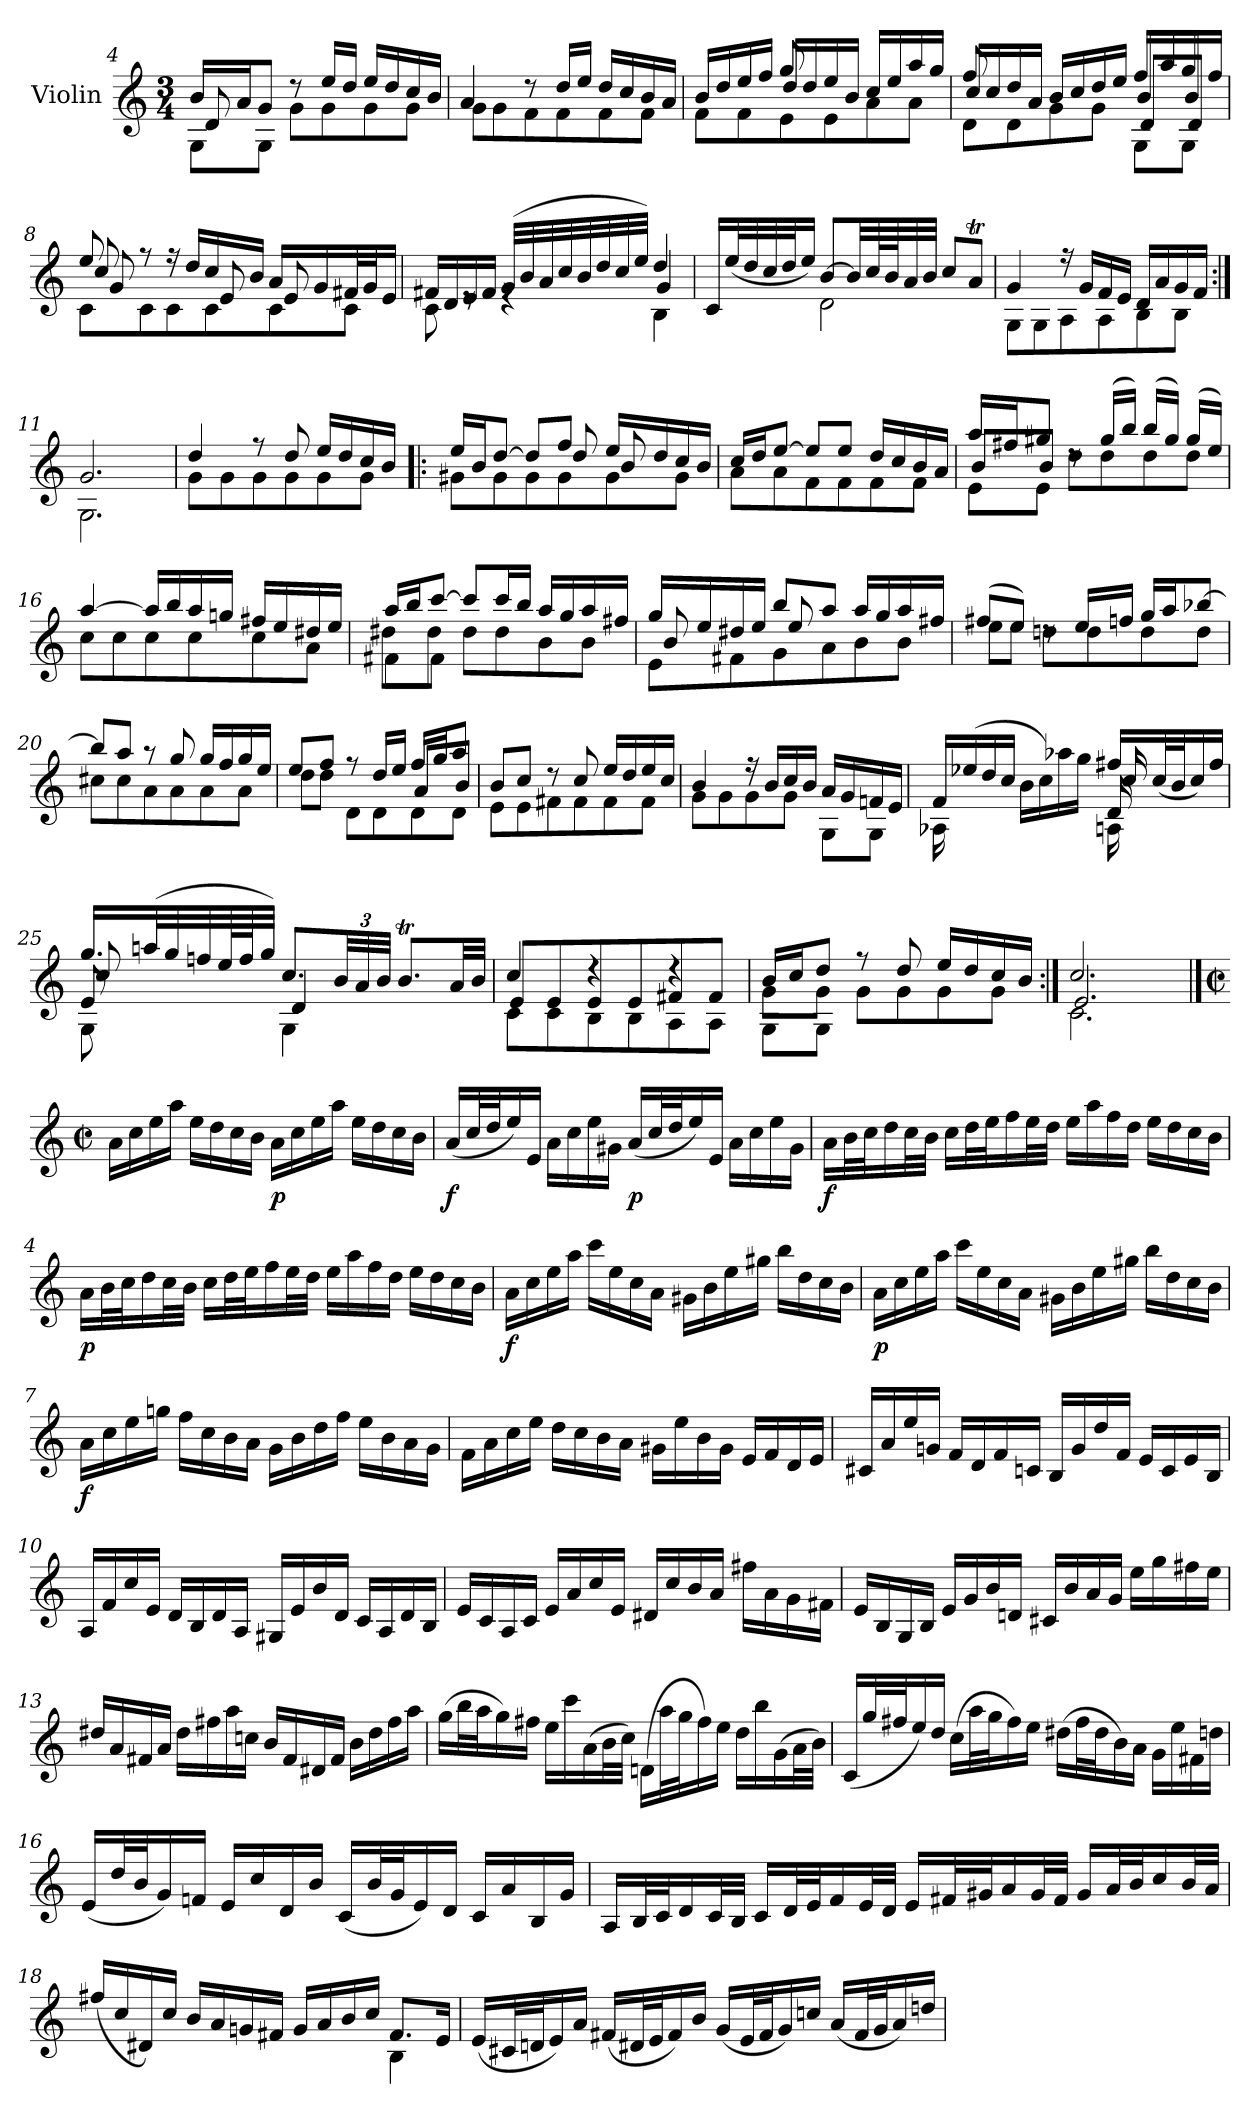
**kern	**dynam
*part1	*part1
*staff1	*staff1
*I"Violin	*
*I'Vln.	*
*clefG2	*
*k[]	*
*M3/4	*
=4	=4
*^	*
*	*^	*
16b/LL	8G\L	8d/	.
16a/J	.	.	.
8g/J	8G\J	8ryy	.
8r	8g\L	4ryy	.
16ee/LL	8g\	.	.
16dd/JJ	.	.	.
16ee/LL	8g\	4ryy	.
16dd/	.	.	.
16cc/	8g\J	.	.
16b/JJ	.	.	.
*	*v	*v	*
!!LO:LB:g=z
=5	=5	=5
4a/	8g\L	.
.	8g\	.
8r	8f\	.
16dd/LL	8f\	.
16ee/JJ	.	.
16dd/LL	8f\	.
16cc/	.	.
16b/	8f\J	.
16a/JJ	.	.
=6	=6	=6
*	*^	*
16b/LL	8f\L	4ryy	.
16dd/	.	.	.
16ee/	8f\	.	.
16ff/JJ	.	.	.
8gg/	8e\	16dd/LL	.
.	.	16dd/	.
8ryy	8e\	16ee/	.
.	.	16b/JJ	.
4ryy	8a\	16cc/LL	.
.	.	16ee/	.
.	8a\J	16aa/	.
.	.	16gg/JJ	.
=7	=7	=7	=7
*	*	*^	*
8ff/	8d\L	16cc/LL	4ryy	.
.	.	16cc/	.	.
8ryy	8d\	16dd/	.	.
.	.	16a/JJ	.	.
16b/LL	8g\	4ryy	4ryy	.
16cc/	.	.	.	.
16dd/	8g\J	.	.	.
16ee/JJ	.	.	.	.
16ff/LL	8G\L	8b/L	8d/L	.
16aa/	.	.	.	.
16gg/	8G\J	8b/J	8d/J	.
16ff/JJ	.	.	.	.
=8	=8	=8	=8	=8
8ee/	8c\L	8cc/	8g/	.
8r	8c\	8ryy	8ryy	.
16r	8c\	8ryy	4ryy	.
16dd/LL	.	.	.	.
16cc/	8c\	8e/	.	.
16b/JJ	.	.	.	.
16a/LL	8c\	8e/	4ryy	.
16g/	.	.	.	.
32f#X/L	8c\J	8ryy	.	.
32g/J	.	.	.	.
16e/JJ	.	.	.	.
*	*	*v	*v	*
!!LO:LB:g=z
=9	=9	=9	=9
16f#X/LL	8c\	4ryy	.
16d/	.	.	.
16e/	8re	.	.
16f#/JJ	.	.	.
(>32g/LLL	4re	4ryy	.
32b/	.	.	.
32a/	.	.	.
32cc/	.	.	.
32b/	.	.	.
32dd/	.	.	.
32cc/	.	.	.
32ee/JJJ)	.	.	.
4dd/	4B\	4g/	.
*	*v	*v	*
=10	=10	=10
16c/LL	4ryy	.
(<32ee/L	.	.
32dd/	.	.
32cc/	.	.
32dd/J	.	.
16ee/JJ)	.	.
[8b/L	2d\	.
32b/LL]	.	.
64cc/L	.	.
64b/J	.	.
32a/	.	.
32b/JJJ	.	.
8cc/L	.	.
8aT/J	.	.
=10X1	=10X1	=10X1
4g/	8G\L	.
.	8G\	.
16r	8A\	.
16g/LL	.	.
16f/	8A\	.
16e/JJ	.	.
16d/LL	8B\	.
16a/	.	.
16g/	8B\J	.
16f/JJ	.	.
=11:|!	=11:|!	=11:|!
2.g/	2.G\	.
=12	=12	=12
4dd/	8g\L	.
.	8g\	.
8r	8g\	.
8dd/	8g\	.
16ee/LL	8g\	.
16dd/	.	.
16cc/	8g\J	.
16b/JJ	.	.
!!LO:LB:g=z	!!
=13!|:	=13!|:	=13!|:
*	*^	*
16ee/LL	8g#X\L	4ryy	.
16b/J	.	.	.
[8dd/J	8g#\	.	.
8dd/L]	8g#\	8ryy	.
8ff/J	8g#\	8dd/	.
16ee/LL	8g#\	8b/	.
16dd/	.	.	.
16cc/	8g#\J	8ryy	.
16b/JJ	.	.	.
*	*v	*v	*
=14	=14	=14
16cc/LL	8a\L	.
16dd/J	.	.
[8ee/J	8a\	.
8ee/L]	8f\	.
8ee/J	8f\	.
16dd/LL	8f\	.
16cc/	.	.
16b/	8f\J	.
16a/JJ	.	.
=15	=15	=15
*	*^	*
16aa/LL	8e\L	8b/L	.
16ff#X/J	.	.	.
8gg#X/J	8e\J	8b/J	.
8rdd	8dd\L	4ryy	.
(>16gg#/LL	8dd\	.	.
16bb/JJ)	.	.	.
(>16bb/LL	8dd\	4ryy	.
16gg#/JJ)	.	.	.
(>16gg#/LL	8dd\J	.	.
16ee/JJ)	.	.	.
*	*v	*v	*
=16	=16	=16
[4aa/	8cc\L	.
.	8cc\	.
16aa/LL]	8cc\	.
16bb/	.	.
16aa/	8cc\	.
16ggn/JJ	.	.
16ff#X/LL	8cc\	.
16ee/	.	.
16dd#X/	8a\J	.
16ee/JJ	.	.
!!LO:LB:g=z	!!
=17	=17	=17
*	*^	*
16aa/LL	8f#X\L	8dd#X\L	.
16bb/J	.	.	.
[8ccc/J	8f#\J	8dd#\J	.
8ccc/L]	8dd#\L	4ryy	.
16ccc/L	8dd#\	.	.
16bb/JJ	.	.	.
16aa/LL	8b\	4ryy	.
16gg/	.	.	.
16aa/	8b\J	.	.
16ff#X/JJ	.	.	.
=18	=18	=18	=18
16gg/LL	8e\L	8b/	.
16ee/	.	.	.
16dd#X/	8f#X\	8ryy	.
16ee/JJ	.	.	.
8bb/L	8g\	8ee/	.
8aa/J	8a\	8ryy	.
16aa/LL	8b\	4ryy	.
16gg/	.	.	.
16aa/	8b\J	.	.
16ff#X/JJ	.	.	.
*	*v	*v	*
=19	=19	=19
(>8ff#X/L	8ee\L	.
8ee/J)	8ee\J	.
8rdd	8ddn\L	.
16ee/LL	8dd\	.
16ffn/JJ	.	.
16gg/LL	8dd\	.
16aa/J	.	.
[8bb-X/J	8dd\J	.
=20	=20	=20
8bb-/L]	8cc#X\L	.
8aa/J	8cc#\	.
8r	8a\	.
8gg/	8a\	.
16gg/LL	8a\	.
16ff/	.	.
16gg/	8a\J	.
16ee/JJ	.	.
!!LO:LB:g=z	!!
=21	=21	=21
*	*^	*
8ee/L	8dd\L	4ryy	.
8ff/J	8dd\J	.	.
8r	8d\L	4ryy	.
16dd/LL	8d\	.	.
16ee/JJ	.	.	.
16ff/LL	8d\	8a/L	.
16gg/J	.	.	.
8aa/J	8d\J	8b/J	.
*	*v	*v	*
=22	=22	=22
8b/L	8e\L	.
8cc/J	8e\	.
8r	8f#X\	.
8cc/	8f#\	.
16ee/LL	8f#\	.
16dd/	.	.
16ee/	8f#\J	.
16cc/JJ	.	.
=23	=23	=23
4b/	8g\L	.
.	8g\	.
16r	8g\	.
16b/LL	.	.
16cc/	8g\J	.
16b/JJ	.	.
16a/LL	8G\L	.
16g/	.	.
16fn/	8G\J	.
16e/JJ	.	.
=24	=24	=24
*^	*^	*
16f/LL	16A-X\	4ryy	4ryy	.
(>16ee-X/	16ryy	.	.	.
16dd/	8ryy	.	.	.
16cc/JJ	.	.	.	.
16b\LL	4ryy	4ryy	4ryy	.
16cc\)	.	.	.	.
16aa-X\	.	.	.	.
16gg\JJ	.	.	.	.
16ff#X/LL	16An\	16cc/	16d/	.
(<32cc/L	16ryy	16ryy	16ryy	.
32b/J	.	.	.	.
16cc/)	8ryy	8ryy	8ryy	.
16ff#/JJ	.	.	.	.
!!LO:LB:g=z	!!	!!	!!
=25	=25	=25	=25	=25
16.gg/LL	8G\	8cc/	8e/	.
(>32aan/L	.	.	.	.
32gg/	8ryy	8ryy	8ryy	.
32ffn/	.	.	.	.
64ee/L	.	.	.	.
64ff/J	.	.	.	.
32gg/JJJ)	.	.	.	.
8.cc/L	4G\	4d/	4ryy	.
*Xbrackettup	*	*	*	*
48b/LL	.	.	.	.
48a/	.	.	.	.
48b/JJJ	.	.	.	.
8.bt/L	4ryy	4ryy	4ryy	.
32a/LL	.	.	.	.
32b/JJJ	.	.	.	.
*	*	*v	*v	*
=26	=26	=26	=26
4cc/	8c\L	8e/L	.
.	8c\	8e/	.
4rdd	8B\	8e/	.
.	8B\	8e/	.
4rdd	8A\	8f#X/	.
.	8A\J	8f#/J	.
=27	=27	=27	=27
16b/LL	8G\L	8g\L	.
16cc/J	.	.	.
8dd/J	8G\J	8g\J	.
8r	8g\L	4ryy	.
8dd/	8g\	.	.
16ee/LL	8g\	4ryy	.
16dd/	.	.	.
16cc/	8g\J	.	.
16b/JJ	.	.	.
=28:|!	=28:|!	=28:|!	=28:|!
2.cc/	2.c\	2.e/	.
*v	*v	*v	*
!!LO:LB:g=z
==1	==1
*M2/2	*
*met(c|)	*
*^	*
*	*^	*
!LO:TX:a:B:t=Allegro	!	!	!
*v	*v	*v	*
16a\LL	.
16cc\	.
16ee\	.
16aa\JJ	.
16ee\LL	.
16dd\	.
16cc\	.
16b\JJ	.
!	!LO:DY:b
16a\LL	p
16cc\	.
16ee\	.
16aa\JJ	.
16ee\LL	.
16dd\	.
16cc\	.
16b\JJ	.
=2	=2
!	!LO:DY:b
(<16a/LL	f
32cc/L	.
32dd/J	.
16ee/)	.
16e/JJ	.
16a\LL	.
16cc\	.
16ee\	.
16g#X\JJ	.
!	!LO:DY:b
(<16a/LL	p
32cc/L	.
32dd/J	.
16ee/)	.
16e/JJ	.
16a\LL	.
16cc\	.
16ee\	.
16g#\JJ	.
=3	=3
!	!LO:DY:b
16a\LL	f
32b\L	.
32cc\J	.
16dd\	.
32cc\L	.
32b\JJJ	.
16cc\LL	.
32dd\L	.
32ee\J	.
16ff\	.
32ee\L	.
32dd\JJJ	.
16ee\LL	.
16aa\	.
16ff\	.
16dd\JJ	.
16ee\LL	.
16dd\	.
16cc\	.
16b\JJ	.
=4	=4
!	!LO:DY:b
16a\LL	p
32b\L	.
32cc\J	.
16dd\	.
32cc\L	.
32b\JJJ	.
16cc\LL	.
32dd\L	.
32ee\J	.
16ff\	.
32ee\L	.
32dd\JJJ	.
16ee\LL	.
16aa\	.
16ff\	.
16dd\JJ	.
16ee\LL	.
16dd\	.
16cc\	.
16b\JJ	.
!!LO:LB:g=z
=5	=5
!	!LO:DY:b
16a\LL	f
16cc\	.
16ee\	.
16aa\JJ	.
16ccc\LL	.
16ee\	.
16cc\	.
16a\JJ	.
16g#X\LL	.
16b\	.
16ee\	.
16gg#X\JJ	.
16bb\LL	.
16dd\	.
16cc\	.
16b\JJ	.
=6	=6
!	!LO:DY:b
16a\LL	p
16cc\	.
16ee\	.
16aa\JJ	.
16ccc\LL	.
16ee\	.
16cc\	.
16a\JJ	.
16g#X\LL	.
16b\	.
16ee\	.
16gg#X\JJ	.
16bb\LL	.
16dd\	.
16cc\	.
16b\JJ	.
=7	=7
!	!LO:DY:b
16a\LL	f
16cc\	.
16ee\	.
16ggn\JJ	.
16ff\LL	.
16cc\	.
16b\	.
16a\JJ	.
16g\LL	.
16b\	.
16dd\	.
16ff\JJ	.
16ee\LL	.
16b\	.
16a\	.
16g\JJ	.
=8	=8
16f\LL	.
16a\	.
16cc\	.
16ee\JJ	.
16dd\LL	.
16cc\	.
16b\	.
16a\JJ	.
16g#X\LL	.
16ee\	.
16b\	.
16g#\JJ	.
16e/LL	.
16f/	.
16d/	.
16e/JJ	.
!!LO:LB:g=z
=9	=9
16c#X/LL	.
16a/	.
16ee/	.
16gn/JJ	.
16f/LL	.
16d/	.
16f/	.
16cn/JJ	.
16B/LL	.
16g/	.
16dd/	.
16f/JJ	.
16e/LL	.
16c/	.
16e/	.
16B/JJ	.
=10	=10
16A/LL	.
16f/	.
16cc/	.
16e/JJ	.
16d/LL	.
16B/	.
16d/	.
16A/JJ	.
16G#X/LL	.
16e/	.
16b/	.
16d/JJ	.
16c/LL	.
16A/	.
16d/	.
16B/JJ	.
=11	=11
16e/LL	.
16c/	.
16A/	.
16c/JJ	.
16e/LL	.
16a/	.
16cc/	.
16e/JJ	.
16d#X/LL	.
16cc/	.
16b/	.
16a/JJ	.
16ff#X\LL	.
16a\	.
16g\	.
16f#X\JJ	.
!!LO:LB:g=z
=12	=12
16e/LL	.
16B/	.
16G/	.
16B/JJ	.
16e/LL	.
16g/	.
16b/	.
16dn/JJ	.
16c#X/LL	.
16b/	.
16a/	.
16g/JJ	.
16ee\LL	.
16gg\	.
16ff#X\	.
16ee\JJ	.
=13	=13
16dd#X/LL	.
16a/	.
16f#X/	.
16a/JJ	.
16dd#\LL	.
16ff#X\	.
16aa\	.
16ccn\JJ	.
16b/LL	.
16f#/	.
16d#X/	.
16f#/JJ	.
16b\LL	.
16dd#\	.
16ff#\	.
16aa\JJ	.
=14	=14
(>16gg\LL	.
32bb\L	.
32aa\J	.
16gg\)	.
16ff#X\JJ	.
16ee\LL	.
16ccc\	.
(>16a\	.
32b\L	.
32cc\JJJ)	.
(>16dn\LL	.
32aa\L	.
32gg\J	.
16ff#\)	.
16ee\JJ	.
16dd\LL	.
16bb\	.
(>16g\	.
32a\L	.
32b\JJJ)	.
!!LO:PB:g=z
=15	=15
(<16c/LL	.
32gg/L	.
32ff#X/J	.
16ee/)	.
16dd/JJ	.
(>16cc\LL	.
32aa\L	.
32gg\J	.
16ff#\)	.
16ee\JJ	.
(>16dd#X\LL	.
32ff#\L	.
32dd#\J	.
16b\)	.
16a\JJ	.
16g\LL	.
16ee\	.
16f#X\	.
16ddn\JJ	.
=16	=16
(<16e/LL	.
32dd/L	.
32b/J	.
16g/)	.
16fn/JJ	.
16e/LL	.
16cc/	.
16d/	.
16b/JJ	.
(<16c/LL	.
32b/L	.
32g/J	.
16e/)	.
16d/JJ	.
16c/LL	.
16a/	.
16B/	.
16g/JJ	.
=17	=17
16A/LL	.
32B/L	.
32c/J	.
16d/	.
32c/L	.
32B/JJJ	.
16c/LL	.
32d/L	.
32e/J	.
16f/	.
32e/L	.
32d/JJJ	.
16e/LL	.
32f#X/L	.
32g#X/J	.
16a/	.
32g#/L	.
32f#/JJJ	.
16g#/LL	.
32a/L	.
32b/J	.
16cc/	.
32b/L	.
32a/JJJ	.
!!LO:LB:g=z
=18	=18
*^	*
(<16ff#X/LL	2ryy	.
16cc/	.	.
16d#X/)	.	.
16cc/JJ	.	.
16b/LL	.	.
16a/	.	.
16gn/	.	.
16f#X/JJ	.	.
16g/LL	4ryy	.
16a/	.	.
16b/	.	.
16cc/JJ	.	.
8.f#/L	4B\	.
16e/Jk	.	.
*v	*v	*
=19	=19
(<16e/LL	.
32c#X/L	.
32dn/J	.
16e/)	.
16a/JJ	.
(<16f#X/LL	.
32d#X/L	.
32e/J	.
16f#/)	.
16b/JJ	.
(<16g/LL	.
32e/L	.
32f#/J	.
16g/)	.
16ccn/JJ	.
(<16a/LL	.
32f#/L	.
32g/J	.
16a/)	.
16ddn/JJ	.
=	=
*-	*-
